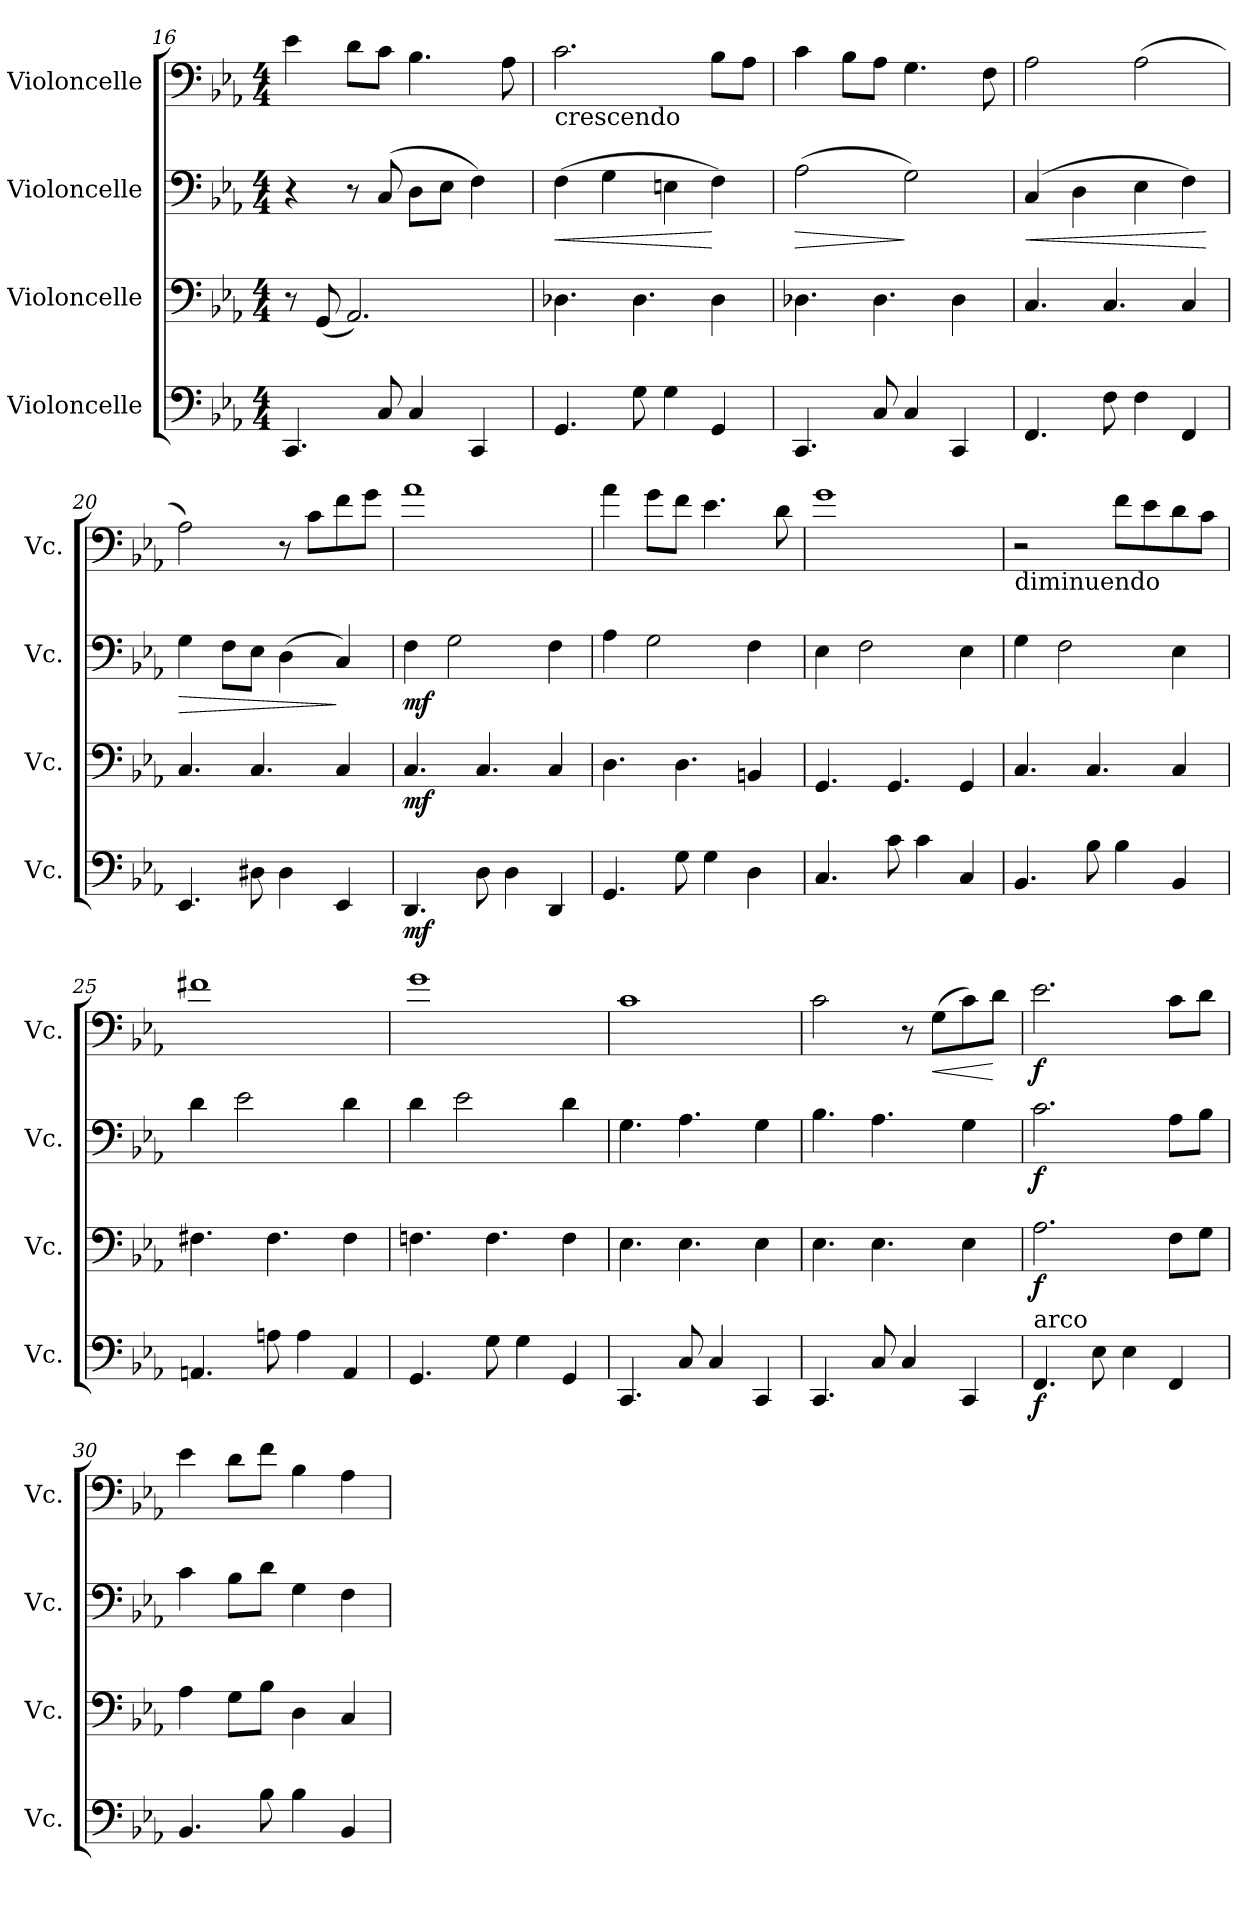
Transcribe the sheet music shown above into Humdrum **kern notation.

**kern	**dynam	**kern	**dynam	**kern	**dynam	**kern	**dynam
*part4	*part4	*part3	*part3	*part2	*part2	*part1	*part1
*staff4	*staff4	*staff3	*staff3	*staff2	*staff2	*staff1	*staff1
*I"Violoncelle	*	*I"Violoncelle	*	*I"Violoncelle	*	*I"Violoncelle	*
*I'Vc.	*	*I'Vc.	*	*I'Vc.	*	*I'Vc.	*
*clefF4	*	*clefF4	*	*clefF4	*	*clefF4	*
*ITrd-7c-12	*	*ITrd-7c-12	*	*	*	*	*
*k[b-e-a-]	*	*k[b-e-a-]	*	*k[b-e-a-]	*	*k[b-e-a-]	*
*M4/4	*	*M4/4	*	*M4/4	*	*M4/4	*
=16	=16	=16	=16	=16	=16	=16	=16
4.C/	.	8r	.	4r	.	4e-\	.
.	.	(8G/	.	.	.	.	.
.	.	2.A-/)	.	8r	.	8d\L	.
8c/	.	.	.	(8C/	.	8c\J	.
4c/	.	.	.	8D\L	.	4.B-\	.
.	.	.	.	8E-\J	.	.	.
4C/	.	.	.	4F\)	.	.	.
.	.	.	.	.	.	8A-\	.
!!LO:LB:g=z
=17	=17	=17	=17	=17	=17	=17	=17
!	!	!	!	!	!	!LO:TX:b:t=crescendo	!
!	!	!	!	!	!LO:HP:b	!	!
4.G/	.	4.d-X\	.	(4F\	<	2.c\	.
.	.	.	.	4G\	.	.	.
8g\	.	4.d-\	.	.	.	.	.
4g\	.	.	.	4En\	.	.	.
4G/	.	4d-\	.	4F\)	[	8B-\L	.
.	.	.	.	.	.	8A-\J	.
=18	=18	=18	=18	=18	=18	=18	=18
!	!	!	!	!	!LO:HP:b	!	!
4.C/	.	4.d-X\	.	(2A-\	>	4c\	.
.	.	.	.	.	.	8B-\L	.
8c/	.	4.d-\	.	.	.	8A-\J	.
4c/	.	.	.	2G\)	]	4.G\	.
4C/	.	4d-\	.	.	.	.	.
.	.	.	.	.	.	8F\	.
=19	=19	=19	=19	=19	=19	=19	=19
!	!	!	!	!	!LO:HP:b	!	!
4.F/	.	4.c/	.	(4C/	<	2A-\	.
.	.	.	.	4D\	.	.	.
8f\	.	4.c/	.	.	.	.	.
4f\	.	.	.	4E-\	.	(2A-\	.
4F/	.	4c/	.	4F\)	.	.	.
.	.	.	.	.	[	.	.
=20	=20	=20	=20	=20	=20	=20	=20
!	!	!	!	!	!LO:HP:b	!	!
4.E-/	.	4.c/	.	4G\	>	2A-\)	.
.	.	.	.	8F\L	.	.	.
8d#X\	.	4.c/	.	8E-\J	.	.	.
4d#\	.	.	.	(4D\	.	8r	.
.	.	.	.	.	.	8c\L	.
4E-/	.	4c/	.	4C/)	]	8f\	.
.	.	.	.	.	.	8g\J	.
=21	=21	=21	=21	=21	=21	=21	=21
!	!LO:DY:b	!	!LO:DY:b	!	!LO:DY:b	!	!
4.D/	mf	4.c/	mf	4F\	mf	1a-	.
.	.	.	.	2G\	.	.	.
8d\	.	4.c/	.	.	.	.	.
4d\	.	.	.	.	.	.	.
4D/	.	4c/	.	4F\	.	.	.
=22	=22	=22	=22	=22	=22	=22	=22
4.G/	.	4.d\	.	4A-\	.	4a-\	.
.	.	.	.	2G\	.	8g\L	.
8g\	.	4.d\	.	.	.	8f\J	.
4g\	.	.	.	.	.	4.e-\	.
4d\	.	4Bn/	.	4F\	.	.	.
.	.	.	.	.	.	8d\	.
!!LO:LB:g=z
=23	=23	=23	=23	=23	=23	=23	=23
4.c/	.	4.G/	.	4E-\	.	1g	.
.	.	.	.	2F\	.	.	.
8cc\	.	4.G/	.	.	.	.	.
4cc\	.	.	.	.	.	.	.
4c/	.	4G/	.	4E-\	.	.	.
=24	=24	=24	=24	=24	=24	=24	=24
!	!	!	!	!	!	!LO:TX:b:t=diminuendo	!
4.B-/	.	4.c/	.	4G\	.	2r	.
.	.	.	.	2F\	.	.	.
8b-\	.	4.c/	.	.	.	.	.
4b-\	.	.	.	.	.	8f\L	.
.	.	.	.	.	.	8e-\	.
4B-/	.	4c/	.	4E-\	.	8d\	.
.	.	.	.	.	.	8c\J	.
=25	=25	=25	=25	=25	=25	=25	=25
4.An/	.	4.f#X\	.	4d\	.	1f#X	.
.	.	.	.	2e-\	.	.	.
8an\	.	4.f#\	.	.	.	.	.
4a\	.	.	.	.	.	.	.
4A/	.	4f#\	.	4d\	.	.	.
=26	=26	=26	=26	=26	=26	=26	=26
4.G/	.	4.fn\	.	4d\	.	1g	.
.	.	.	.	2e-\	.	.	.
8g\	.	4.f\	.	.	.	.	.
4g\	.	.	.	.	.	.	.
4G/	.	4f\	.	4d\	.	.	.
=27	=27	=27	=27	=27	=27	=27	=27
4.C/	.	4.e-\	.	4.G\	.	1c	.
8c/	.	4.e-\	.	4.A-\	.	.	.
4c/	.	.	.	.	.	.	.
4C/	.	4e-\	.	4G\	.	.	.
=28	=28	=28	=28	=28	=28	=28	=28
4.C/	.	4.e-\	.	4.B-\	.	2c\	.
8c/	.	4.e-\	.	4.A-\	.	.	.
4c/	.	.	.	.	.	8r	.
!	!	!	!	!	!	!	!LO:HP:b
.	.	.	.	.	.	(8G\L	<
4C/	.	4e-\	.	4G\	.	8c\)	.
.	.	.	.	.	.	8d\J	[
!!LO:PB:g=z
=29	=29	=29	=29	=29	=29	=29	=29
!LO:TX:a:t=arco	!	!	!	!	!	!	!
!	!LO:DY:b	!	!LO:DY:b	!	!LO:DY:b	!	!LO:DY:b
4.F/	f	2.a-\	f	2.c\	f	2.e-\	f
8e-\	.	.	.	.	.	.	.
4e-\	.	.	.	.	.	.	.
4F/	.	8f\L	.	8A-\L	.	8c\L	.
.	.	8g\J	.	8B-\J	.	8d\J	.
=30	=30	=30	=30	=30	=30	=30	=30
4.B-/	.	4a-\	.	4c\	.	4e-\	.
.	.	8g\L	.	8B-\L	.	8d\L	.
8b-\	.	8b-\J	.	8d\J	.	8f\J	.
4b-\	.	4d\	.	4G\	.	4B-\	.
4B-/	.	4c/	.	4F\	.	4A-\	.
=	=	=	=	=	=	=	=
*-	*-	*-	*-	*-	*-	*-	*-
